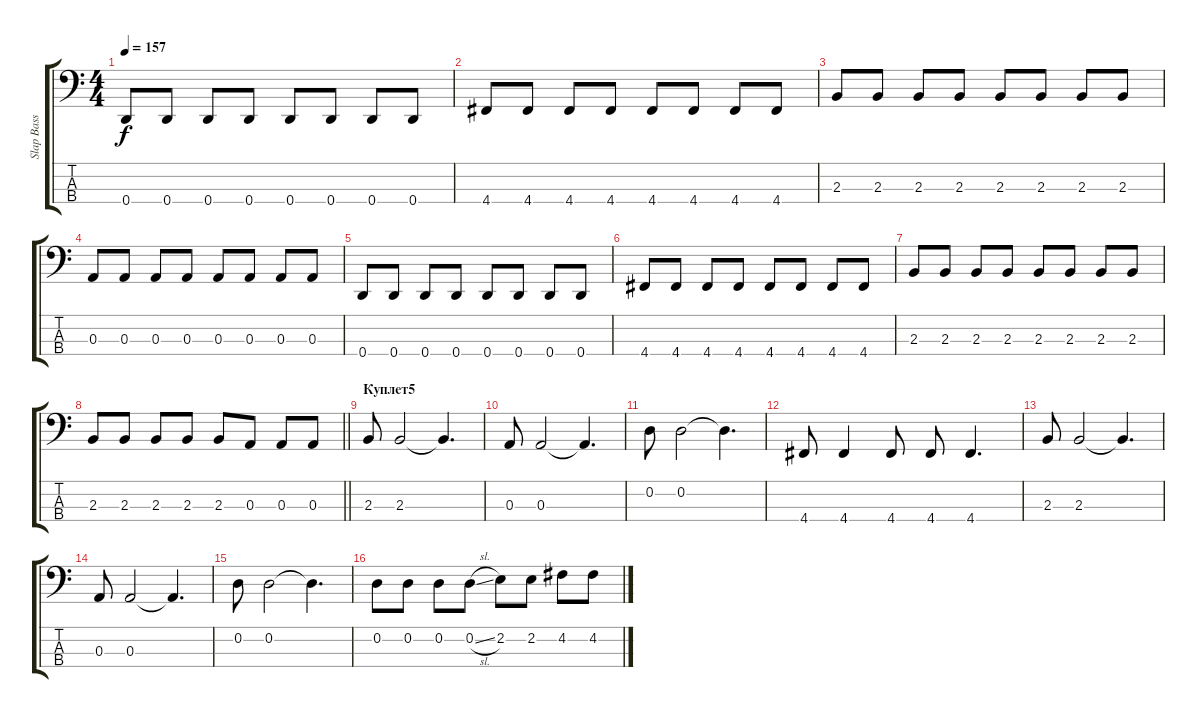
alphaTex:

\track ("Slap Bass" "Slap Bass") {instrument slapbass2}
\staff {score tabs}
\tuning (G2 D2 A1 D1) {hide}
\ts (4 4)
\tempo 157
\clef f4
\ks c
0.4.8{dy f} 0.4.8 0.4.8 0.4.8 0.4.8 0.4.8 0.4.8 0.4.8 |
4.4.8 4.4.8 4.4.8 4.4.8 4.4.8 4.4.8 4.4.8 4.4.8 |
2.3.8 2.3.8 2.3.8 2.3.8 2.3.8 2.3.8 2.3.8 2.3.8 |
0.3.8 0.3.8 0.3.8 0.3.8 0.3.8 0.3.8 0.3.8 0.3.8 |
0.4.8 0.4.8 0.4.8 0.4.8 0.4.8 0.4.8 0.4.8 0.4.8 |
4.4.8 4.4.8 4.4.8 4.4.8 4.4.8 4.4.8 4.4.8 4.4.8 |
2.3.8 2.3.8 2.3.8 2.3.8 2.3.8 2.3.8 2.3.8 2.3.8 |
\barLineRight lightlight
2.3.8 2.3.8 2.3.8 2.3.8 2.3.8 0.3.8 0.3.8 0.3.8 |
\section ("" "Куплет5")
2.3.8 2.3.2 2.3{t}.4{d} |
0.3.8 0.3.2 0.3{t}.4{d} |
0.2.8 0.2.2 0.2{t}.4{d} |
4.4.8 4.4.4 4.4.8 4.4.8 4.4.4{d} |
2.3.8 2.3.2 2.3{t}.4{d} |
0.3.8 0.3.2 0.3{t}.4{d} |
0.2.8 0.2.2 0.2{t}.4{d} |
0.2.8 0.2.8 0.2.8 0.2{sl}.8 2.2.8 2.2.8 4.2.8 4.2.8
